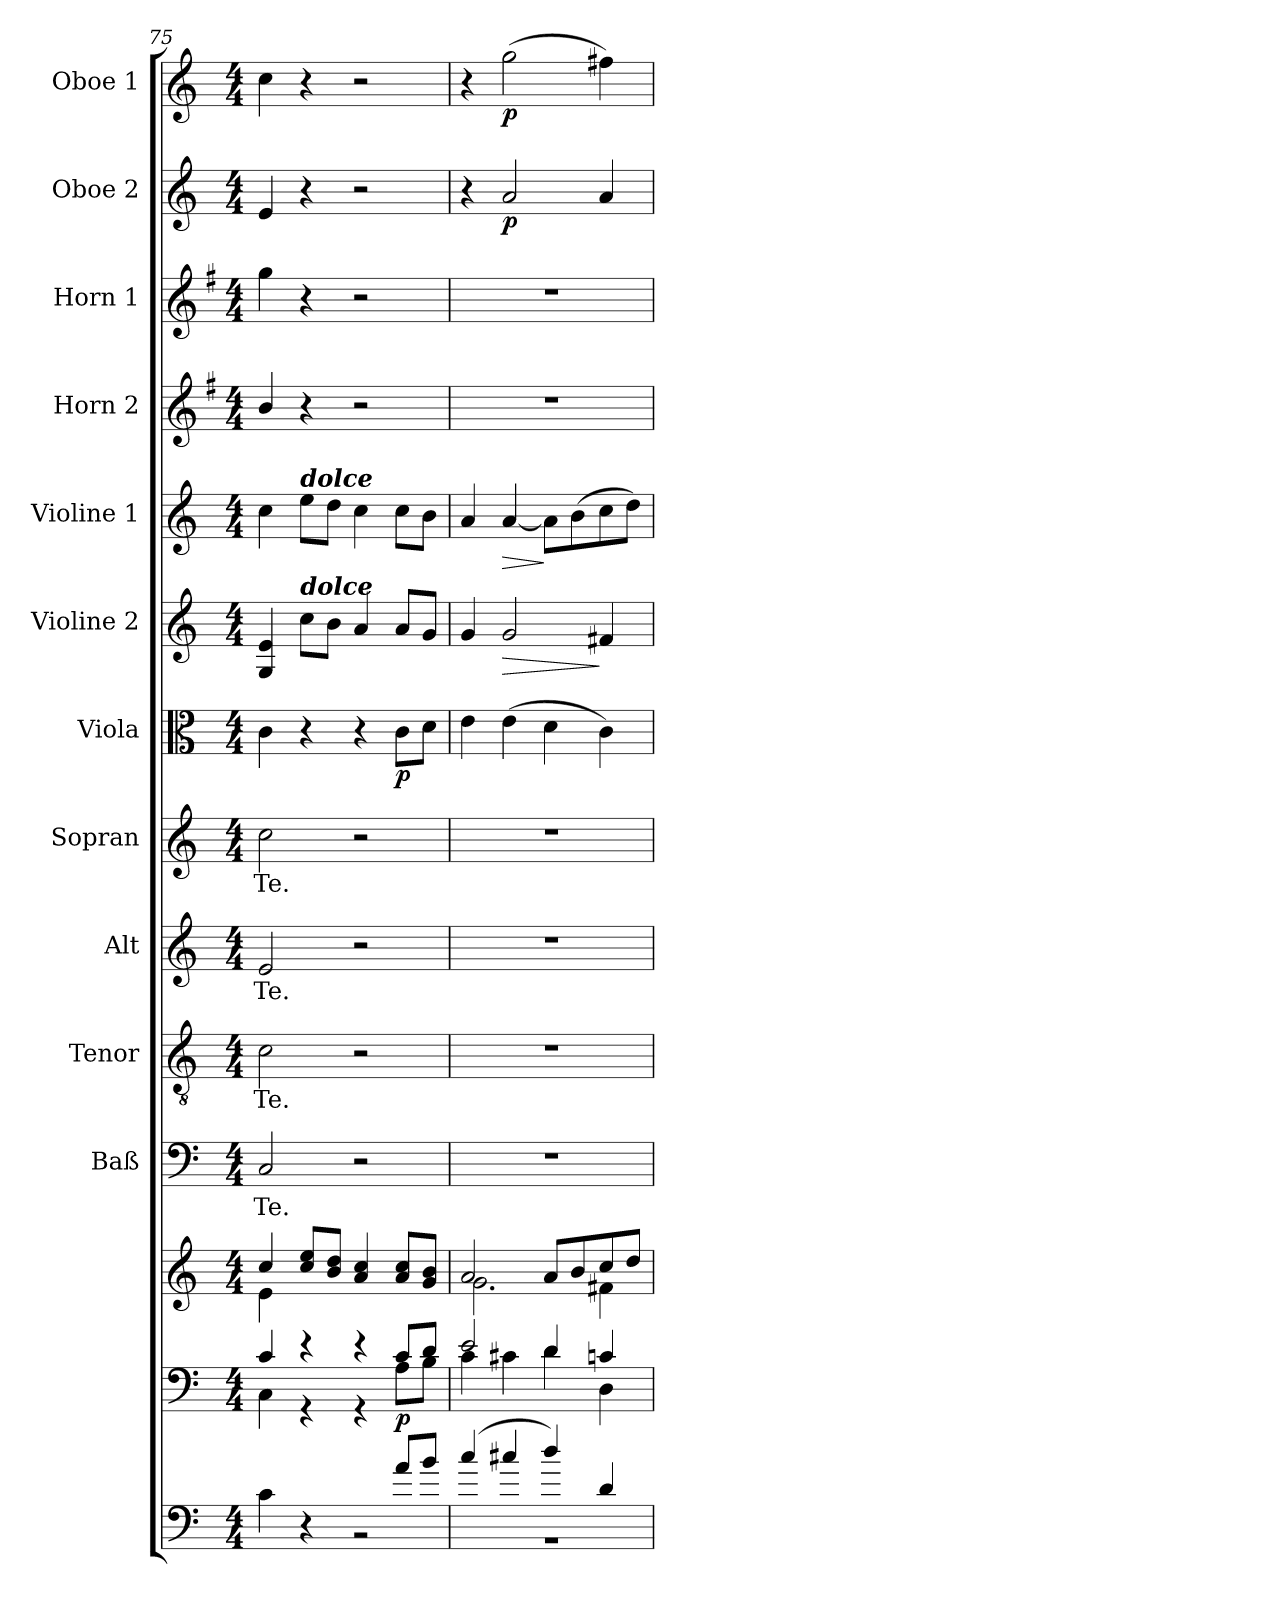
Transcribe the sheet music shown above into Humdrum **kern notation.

**kern	**dynam	**kern	**kern	**kern	**text	**kern	**text	**kern	**text	**kern	**text	**kern	**dynam	**kern	**dynam	**kern	**dynam	**kern	**kern	**kern	**dynam	**kern	**dynam
*part13	*part13	*part12	*part12	*part11	*part11	*part10	*part10	*part9	*part9	*part8	*part8	*part7	*part7	*part6	*part6	*part5	*part5	*part4	*part3	*part2	*part2	*part1	*part1
*staff14	*staff14	*staff13	*staff12	*staff11	*staff11	*staff10	*staff10	*staff9	*staff9	*staff8	*staff8	*staff7	*staff7	*staff6	*staff6	*staff5	*staff5	*staff4	*staff3	*staff2	*staff2	*staff1	*staff1
*	*	*	*	*I"Baß	*	*I"Tenor	*	*I"Alt	*	*I"Sopran	*	*I"Viola	*	*I"Violine 2	*	*I"Violine 1	*	*I"Horn 2	*I"Horn 1	*I"Oboe 2	*	*I"Oboe 1	*
*	*	*	*	*I'Baß	*	*I'Ten	*	*I'Alt	*	*I'Sop	*	*I'Vla.	*	*I'Vln. 2	*	*I'Vln. 1	*	*I'Hrn. 2	*I'Hrn. 1	*I'Ob. 2	*	*I'Ob. 1	*
!!LO:PB:g=z
*clefF4	*	*clefF4	*clefG2	*clefF4	*	*clefGv2	*	*clefG2	*	*clefG2	*	*clefC3	*	*clefG2	*	*clefG2	*	*clefG2	*clefG2	*clefG2	*	*clefG2	*
*ITrd7c12	*	*	*	*	*	*	*	*	*	*	*	*	*	*	*	*	*	*ITrd4c7	*ITrd4c7	*	*	*	*
*k[]	*	*k[]	*k[]	*k[]	*	*k[]	*	*k[]	*	*k[]	*	*k[]	*	*k[]	*	*k[]	*	*k[]	*k[]	*k[]	*	*k[]	*
*C:	*	*C:	*C:	*C:	*	*C:	*	*C:	*	*C:	*	*C:	*	*C:	*	*C:	*	*C:	*C:	*C:	*	*C:	*
*M4/4	*	*M4/4	*M4/4	*M4/4	*	*M4/4	*	*M4/4	*	*M4/4	*	*M4/4	*	*M4/4	*	*M4/4	*	*M4/4	*M4/4	*M4/4	*	*M4/4	*
=75	=75	=75	=75	=75	=75	=75	=75	=75	=75	=75	=75	=75	=75	=75	=75	=75	=75	=75	=75	=75	=75	=75	=75
*^	*	*^	*^	*	*	*	*	*	*	*	*	*	*	*	*	*	*	*	*	*	*	*	*
!	!	!	!	!	!	!	!	!LO:LY:b	!	!LO:LY:b	!	!LO:LY:b	!	!LO:LY:b	!	!	!	!	!	!	!	!	!	!	!	!
2.ryy	4C\	.	4c/	4C\	4cc/	4e\	2C/	Te.	2c\	Te.	2e/	Te.	2cc\	Te.	4c\	.	4G/ 4e/	.	4cc\	.	4e/	4cc\	4e/	.	4cc\	.
!	!	!	!	!	!	!	!	!	!	!	!	!	!	!	!	!	!	!	!LO:TX:a:Bi:t=dolce	!	!	!	!	!	!	!
!	!	!	!	!	!	!	!	!	!	!	!	!	!	!	!	!	!LO:TX:a:Bi:t=dolce	!	!	!	!	!	!	!	!	!
.	4r	.	4r	4r	8cc/ 8ee/L	2.ryy	.	.	.	.	.	.	.	.	4r	.	8cc\L	.	8ee\L	.	4r	4r	4r	.	4r	.
.	.	.	.	.	8b/ 8dd/J	.	.	.	.	.	.	.	.	.	.	.	8b\J	.	8dd\J	.	.	.	.	.	.	.
.	2r	.	4r	4r	4a/ 4cc/	.	2r	.	2r	.	2r	.	2r	.	4r	.	4a/	.	4cc\	.	2r	2r	2r	.	2r	.
!	!	!LO:DY:a	!	!	!	!	!	!	!	!	!	!	!	!	!	!LO:DY:b	!	!	!	!	!	!	!	!	!	!
8A/L	.	p	8c/L	8A\L	8a/ 8cc/L	.	.	.	.	.	.	.	.	.	8c\L	p	8a/L	.	8cc\L	.	.	.	.	.	.	.
8B/J	.	.	8d/J	8B\J	8g/ 8b/J	.	.	.	.	.	.	.	.	.	8d\J	.	8g/J	.	8b\J	.	.	.	.	.	.	.
=76	=76	=76	=76	=76	=76	=76	=76	=76	=76	=76	=76	=76	=76	=76	=76	=76	=76	=76	=76	=76	=76	=76	=76	=76	=76	=76
(<4c/	1rBB	.	2e/	4c\	2a/	2.g\	1r	.	1r	.	1r	.	1r	.	4e\	.	4g/	.	4a/	.	1r	1r	4r	.	4r	.
!	!	!	!	!	!	!	!	!	!	!	!	!	!	!	!	!	!	!LO:HP:b	!	!LO:HP:b	!	!	!	!LO:DY:b	!	!LO:DY:b
4c#X/	.	.	.	4c#X\	.	.	.	.	.	.	.	.	.	.	(>4e\	.	2g/	>	[4a/	>	.	.	2a/	p	(>2gg\	p
4d/)	.	.	4d/	4d\	8a/L	.	.	.	.	.	.	.	.	.	4d\	.	.	.	8a\L]	]	.	.	.	.	.	.
.	.	.	.	.	8b/	.	.	.	.	.	.	.	.	.	.	.	.	.	(>8b\	.	.	.	.	.	.	.
4D/	.	.	4c/	4D\	8cc/	4f#X\	.	.	.	.	.	.	.	.	4c\)	.	4f#X/	]	8cc\	.	.	.	4a/	.	4ff#X\)	.
.	.	.	.	.	8dd/J	.	.	.	.	.	.	.	.	.	.	.	.	.	8dd\J)	.	.	.	.	.	.	.
*v	*v	*	*	*	*	*	*	*	*	*	*	*	*	*	*	*	*	*	*	*	*	*	*	*	*	*
*	*	*v	*v	*	*	*	*	*	*	*	*	*	*	*	*	*	*	*	*	*	*	*	*	*	*
*	*	*	*v	*v	*	*	*	*	*	*	*	*	*	*	*	*	*	*	*	*	*	*	*	*
=	=	=	=	=	=	=	=	=	=	=	=	=	=	=	=	=	=	=	=	=	=	=	=
*-	*-	*-	*-	*-	*-	*-	*-	*-	*-	*-	*-	*-	*-	*-	*-	*-	*-	*-	*-	*-	*-	*-	*-
